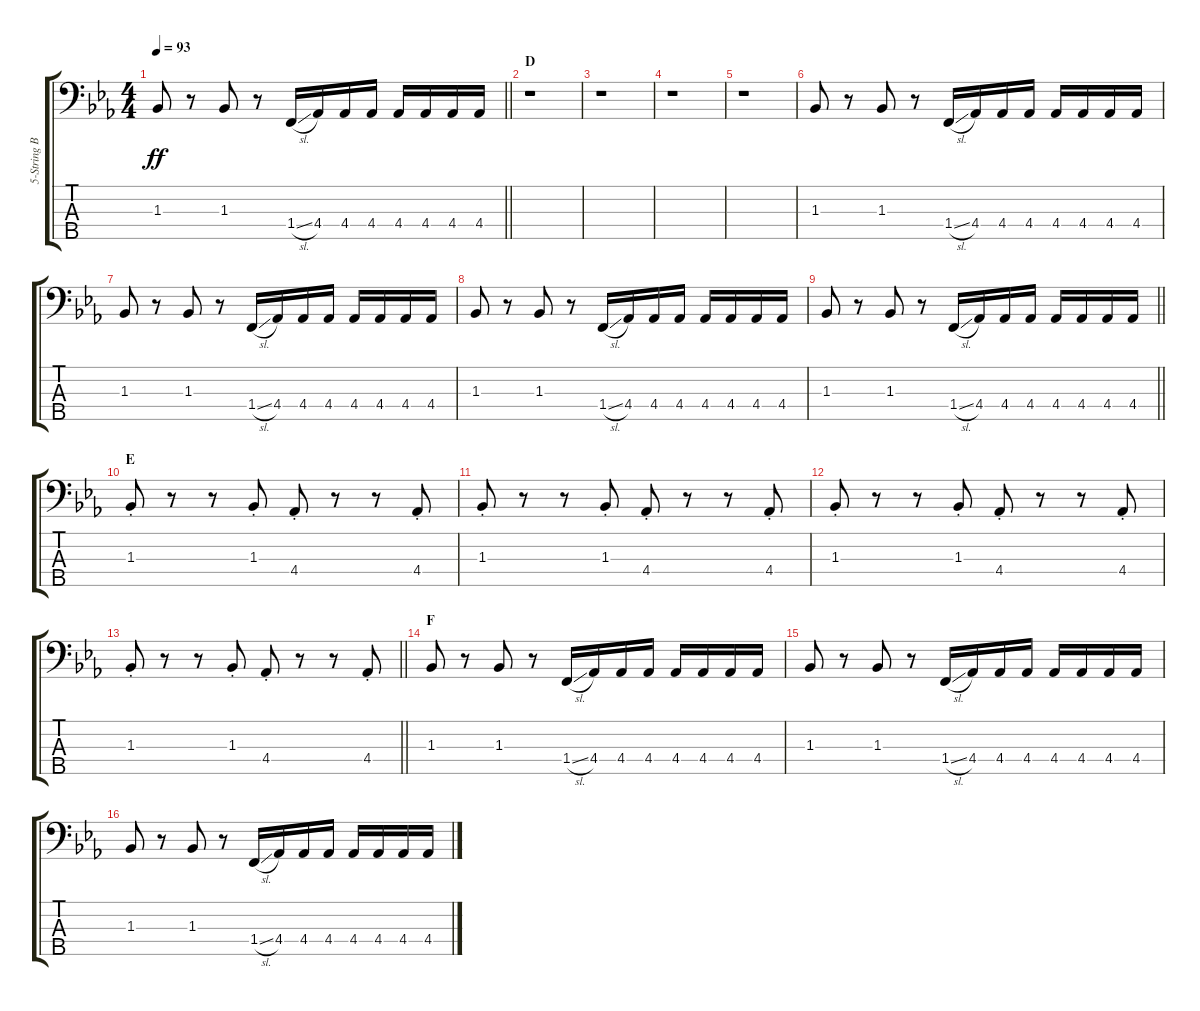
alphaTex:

\track ("5-String Bass" "5-String B") {instrument electricbassfinger}
\staff {score tabs}
\tuning (G2 D2 A1 E1 B0) {hide}
\ts (4 4)
\tempo 93
\clef f4
\barLineRight lightlight
\ks eb
1.3.8{dy ff} r.8 1.3.8 r.8 1.4{sl}.16 4.4.16 4.4.16 4.4.16 4.4.16 4.4.16 4.4.16 4.4.16 |
\section ("" "D")
r.1 |
r.1 |
r.1 |
r.1 |
1.3.8 r.8 1.3.8 r.8 1.4{sl}.16 4.4.16 4.4.16 4.4.16 4.4.16 4.4.16 4.4.16 4.4.16 |
1.3.8 r.8 1.3.8 r.8 1.4{sl}.16 4.4.16 4.4.16 4.4.16 4.4.16 4.4.16 4.4.16 4.4.16 |
1.3.8 r.8 1.3.8 r.8 1.4{sl}.16 4.4.16 4.4.16 4.4.16 4.4.16 4.4.16 4.4.16 4.4.16 |
\barLineRight lightlight
1.3.8 r.8 1.3.8 r.8 1.4{sl}.16 4.4.16 4.4.16 4.4.16 4.4.16 4.4.16 4.4.16 4.4.16 |
\section ("" "E")
1.3{st}.8 r.8 r.8 1.3{st}.8 4.4{st}.8 r.8 r.8 4.4{st}.8 |
1.3{st}.8 r.8 r.8 1.3{st}.8 4.4{st}.8 r.8 r.8 4.4{st}.8 |
1.3{st}.8 r.8 r.8 1.3{st}.8 4.4{st}.8 r.8 r.8 4.4{st}.8 |
\barLineRight lightlight
1.3{st}.8 r.8 r.8 1.3{st}.8 4.4{st}.8 r.8 r.8 4.4{st}.8 |
\section ("" "F")
1.3.8 r.8 1.3.8 r.8 1.4{sl}.16 4.4.16 4.4.16 4.4.16 4.4.16 4.4.16 4.4.16 4.4.16 |
1.3.8 r.8 1.3.8 r.8 1.4{sl}.16 4.4.16 4.4.16 4.4.16 4.4.16 4.4.16 4.4.16 4.4.16 |
1.3.8 r.8 1.3.8 r.8 1.4{sl}.16 4.4.16 4.4.16 4.4.16 4.4.16 4.4.16 4.4.16 4.4.16
